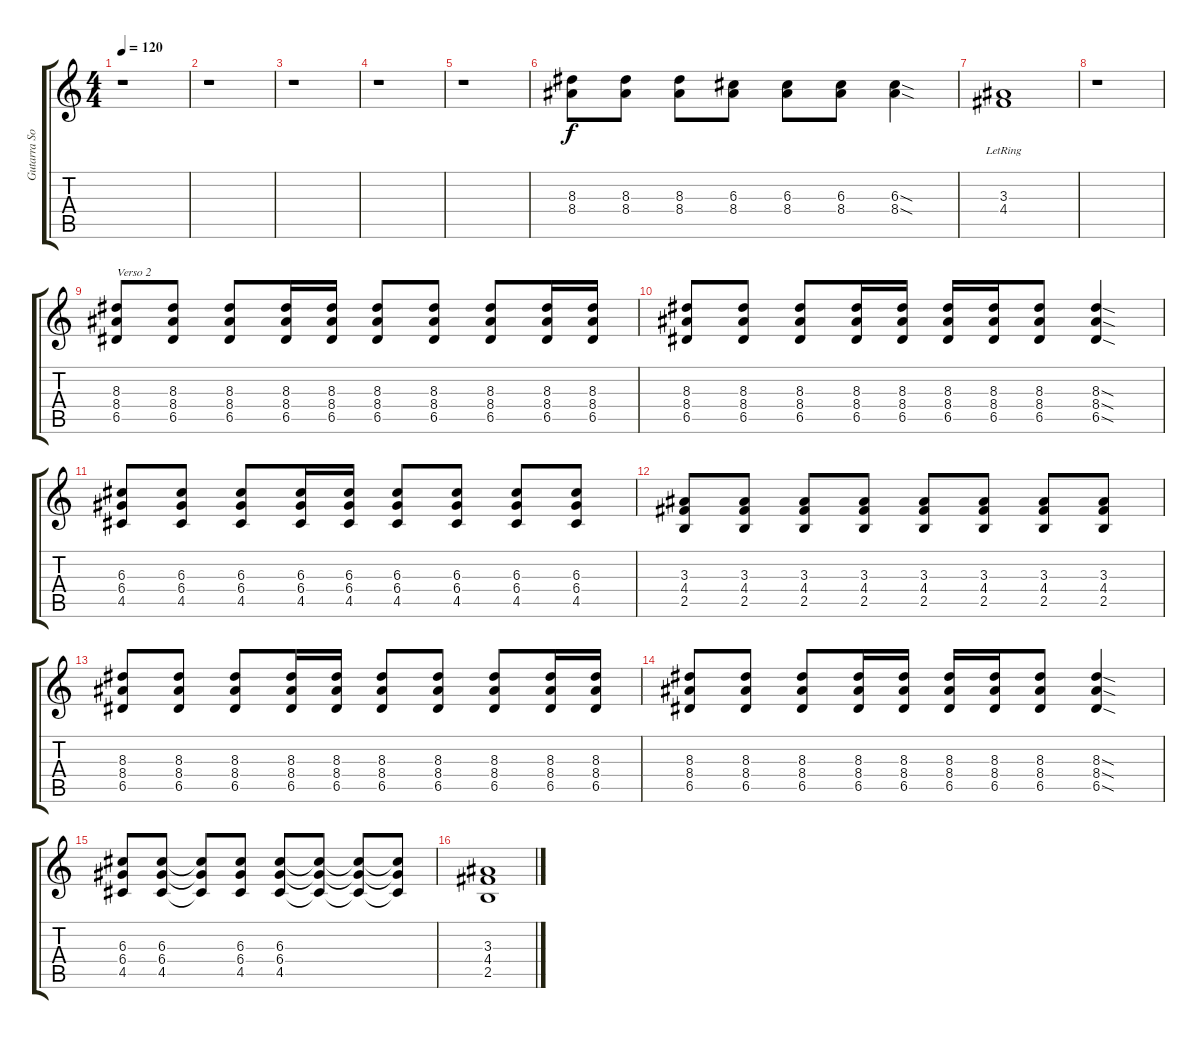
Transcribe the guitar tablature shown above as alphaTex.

\track ("Gutarra Solo" "Gutarra So") {instrument distortionguitar}
\staff {score tabs}
\tuning (E4 B3 G3 D3 A2 E2) {hide}
\ts (4 4)
\tempo 120
\clef g2
\ks c
r.1{dy f} |
r.1 |
r.1 |
r.1 |
r.1 |
(8.3 8.4).8 (8.3 8.4).8 (8.3 8.4).8 (6.3 8.4).8 (6.3 8.4).8 (6.3 8.4).8 (6.3{sod} 8.4{sod}).4 |
(3.3{lr} 4.4{lr}).1 |
r.1 |
(8.3 8.4 6.5).8{txt "Verso 2" instrument electricguitarjazz} (8.3 8.4 6.5).8 (8.3 8.4 6.5).8 (8.3 8.4 6.5).16 (8.3 8.4 6.5).16 (8.3 8.4 6.5).8 (8.3 8.4 6.5).8 (8.3 8.4 6.5).8 (8.3 8.4 6.5).16 (8.3 8.4 6.5).16 |
(8.3 8.4 6.5).8{instrument electricguitarjazz} (8.3 8.4 6.5).8 (8.3 8.4 6.5).8 (8.3 8.4 6.5).16 (8.3 8.4 6.5).16 (8.3 8.4 6.5).16 (8.3 8.4 6.5).16 (8.3 8.4 6.5).8 (8.3{sod} 8.4{sod} 6.5{sod}).4 |
(6.3 6.4 4.5).8{instrument electricguitarjazz} (6.3 6.4 4.5).8 (6.3 6.4 4.5).8 (6.3 6.4 4.5).16 (6.3 6.4 4.5).16 (6.3 6.4 4.5).8 (6.3 6.4 4.5).8 (6.3 6.4 4.5).8 (6.3 6.4 4.5).8 |
(3.3 4.4 2.5).8{instrument electricguitarjazz} (3.3 4.4 2.5).8 (3.3 4.4 2.5).8 (3.3 4.4 2.5).8 (3.3 4.4 2.5).8 (3.3 4.4 2.5).8 (3.3 4.4 2.5).8 (3.3 4.4 2.5).8 |
(8.3 8.4 6.5).8{instrument electricguitarjazz} (8.3 8.4 6.5).8 (8.3 8.4 6.5).8 (8.3 8.4 6.5).16 (8.3 8.4 6.5).16 (8.3 8.4 6.5).8 (8.3 8.4 6.5).8 (8.3 8.4 6.5).8 (8.3 8.4 6.5).16 (8.3 8.4 6.5).16 |
(8.3 8.4 6.5).8{instrument electricguitarjazz} (8.3 8.4 6.5).8 (8.3 8.4 6.5).8 (8.3 8.4 6.5).16 (8.3 8.4 6.5).16 (8.3 8.4 6.5).16 (8.3 8.4 6.5).16 (8.3 8.4 6.5).8 (8.3{sod} 8.4{sod} 6.5{sod}).4 |
(6.3 6.4 4.5).8{instrument electricguitarjazz} (6.3 6.4 4.5).8 (6.3{t} 6.4{t} 4.5{t}).8 (6.3 6.4 4.5).8 (6.3 6.4 4.5).8 (6.3{t} 6.4{t} 4.5{t}).8 (6.3{t} 6.4{t} 4.5{t}).8 (6.3{t} 6.4{t} 4.5{t}).8 |
(3.3 4.4 2.5).1
